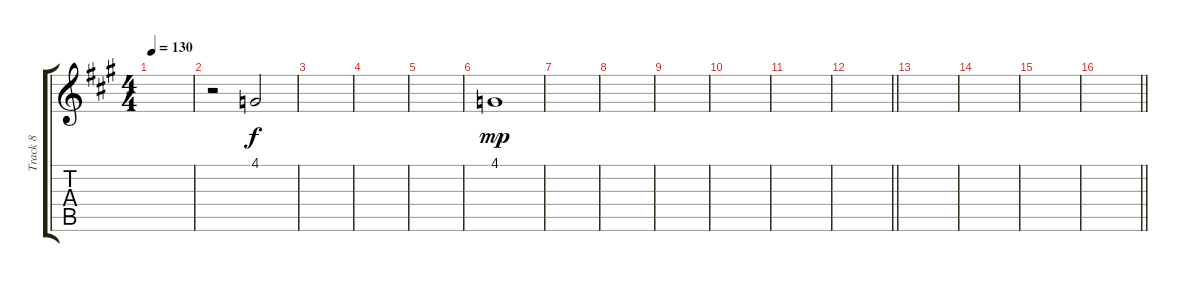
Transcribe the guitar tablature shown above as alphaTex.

\track ("Track 8" "Track 8") {instrument reversecymbal}
\staff {score tabs}
\tuning (Eb4 Bb3 Gb3 Db3 Ab2 Eb2) {hide}
\ts (4 4)
\tempo 130
\clef g2
\ks a
|
r.2 4.1.2 |
|
|
|
4.1.1{dy mp} |
|
|
|
|
|
\barLineRight lightlight
|
|
|
|
\barLineRight lightlight
